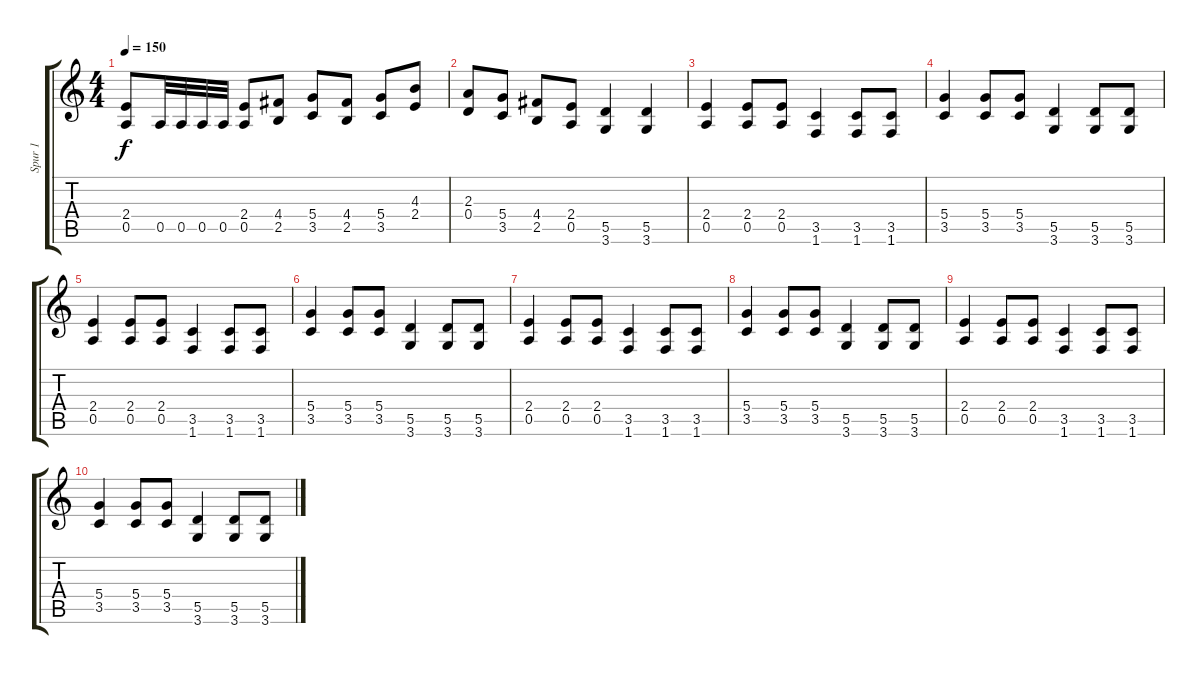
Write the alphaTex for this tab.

\track ("Spur 1" "Spur 1") {instrument overdrivenguitar}
\staff {score tabs}
\tuning (E4 B3 G3 D3 A2 E2) {hide}
\ts (4 4)
\tempo 150
\clef g2
\ks c
(2.4 0.5).8{dy f} 0.5.32 0.5.32 0.5.32 0.5.32 (2.4 0.5).8 (4.4 2.5).8 (5.4 3.5).8 (4.4 2.5).8 (5.4 3.5).8 (4.3 2.4).8 |
(2.3 0.4).8 (5.4 3.5).8 (4.4 2.5).8 (2.4 0.5).8 (5.5 3.6).4 (5.5 3.6).4 |
(2.4 0.5).4 (2.4 0.5).8 (2.4 0.5).8 (3.5 1.6).4 (3.5 1.6).8 (3.5 1.6).8 |
(5.4 3.5).4 (5.4 3.5).8 (5.4 3.5).8 (5.5 3.6).4 (5.5 3.6).8 (5.5 3.6).8 |
(2.4 0.5).4 (2.4 0.5).8 (2.4 0.5).8 (3.5 1.6).4 (3.5 1.6).8 (3.5 1.6).8 |
(5.4 3.5).4 (5.4 3.5).8 (5.4 3.5).8 (5.5 3.6).4 (5.5 3.6).8 (5.5 3.6).8 |
(2.4 0.5).4 (2.4 0.5).8 (2.4 0.5).8 (3.5 1.6).4 (3.5 1.6).8 (3.5 1.6).8 |
(5.4 3.5).4 (5.4 3.5).8 (5.4 3.5).8 (5.5 3.6).4 (5.5 3.6).8 (5.5 3.6).8 |
(2.4 0.5).4 (2.4 0.5).8 (2.4 0.5).8 (3.5 1.6).4 (3.5 1.6).8 (3.5 1.6).8 |
(5.4 3.5).4 (5.4 3.5).8 (5.4 3.5).8 (5.5 3.6).4 (5.5 3.6).8 (5.5 3.6).8
